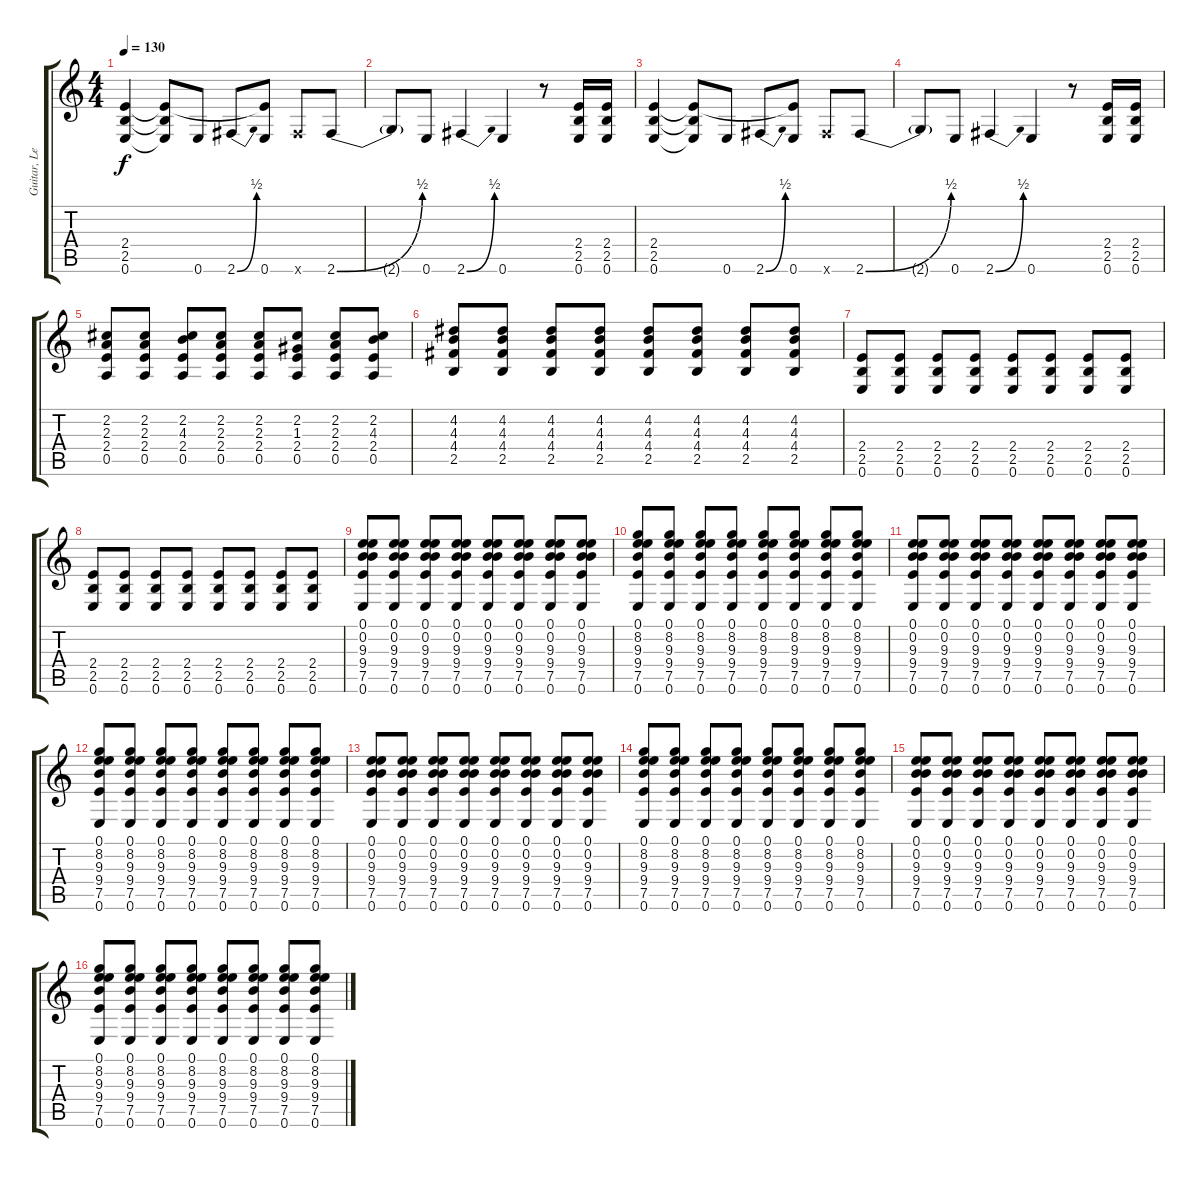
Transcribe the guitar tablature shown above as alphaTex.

\track ("Guitar, Lead" "Guitar, Le") {instrument distortionguitar}
\staff {score tabs}
\tuning (E4 B3 G3 D3 A2 E2) {hide}
\ts (4 4)
\tempo 130
\clef g2
\ks c
(2.4 2.5 0.6).4{dy f} (2.4{t} 2.5{t} 0.6{t}).8 0.6.8 2.6{be (bend 0 0 60 2)}.8 (2.4{t} 0.6).8 2.6{x}.8 2.6{be (bend 0 0 60 2)}.8 |
2.6{t}.8 0.6.8 2.6{be (bend 0 0 60 2)}.4 0.6.4 r.8 (2.4 2.5 0.6).16 (2.4 2.5 0.6).16 |
(2.4 2.5 0.6).4 (2.4{t} 2.5{t} 0.6{t}).8 0.6.8 2.6{be (bend 0 0 60 2)}.8 (2.4{t} 0.6).8 2.6{x}.8 2.6{be (bend 0 0 60 2)}.8 |
2.6{t}.8 0.6.8 2.6{be (bend 0 0 60 2)}.4 0.6.4 r.8 (2.4 2.5 0.6).16 (2.4 2.5 0.6).16 |
(2.2 2.3 2.4 0.5).8 (2.2 2.3 2.4 0.5).8 (2.2 4.3 2.4 0.5).8 (2.2 2.3 2.4 0.5).8 (2.2 2.3 2.4 0.5).8 (2.2 1.3 2.4 0.5).8 (2.2 2.3 2.4 0.5).8 (2.2 4.3 2.4 0.5).8 |
(4.2 4.3 4.4 2.5).8 (4.2 4.3 4.4 2.5).8 (4.2 4.3 4.4 2.5).8 (4.2 4.3 4.4 2.5).8 (4.2 4.3 4.4 2.5).8 (4.2 4.3 4.4 2.5).8 (4.2 4.3 4.4 2.5).8 (4.2 4.3 4.4 2.5).8 |
(2.4 2.5 0.6).8 (2.4 2.5 0.6).8 (2.4 2.5 0.6).8 (2.4 2.5 0.6).8 (2.4 2.5 0.6).8 (2.4 2.5 0.6).8 (2.4 2.5 0.6).8 (2.4 2.5 0.6).8 |
(2.4 2.5 0.6).8 (2.4 2.5 0.6).8 (2.4 2.5 0.6).8 (2.4 2.5 0.6).8 (2.4 2.5 0.6).8 (2.4 2.5 0.6).8 (2.4 2.5 0.6).8 (2.4 2.5 0.6).8 |
(0.1 0.2 9.3 9.4 7.5 0.6).8{volume 13} (0.1 0.2 9.3 9.4 7.5 0.6).8 (0.1 0.2 9.3 9.4 7.5 0.6).8 (0.1 0.2 9.3 9.4 7.5 0.6).8 (0.1 0.2 9.3 9.4 7.5 0.6).8 (0.1 0.2 9.3 9.4 7.5 0.6).8 (0.1 0.2 9.3 9.4 7.5 0.6).8 (0.1 0.2 9.3 9.4 7.5 0.6).8 |
(0.1 8.2 9.3 9.4 7.5 0.6).8 (0.1 8.2 9.3 9.4 7.5 0.6).8 (0.1 8.2 9.3 9.4 7.5 0.6).8 (0.1 8.2 9.3 9.4 7.5 0.6).8 (0.1 8.2 9.3 9.4 7.5 0.6).8 (0.1 8.2 9.3 9.4 7.5 0.6).8 (0.1 8.2 9.3 9.4 7.5 0.6).8 (0.1 8.2 9.3 9.4 7.5 0.6).8 |
(0.1 0.2 9.3 9.4 7.5 0.6).8 (0.1 0.2 9.3 9.4 7.5 0.6).8 (0.1 0.2 9.3 9.4 7.5 0.6).8 (0.1 0.2 9.3 9.4 7.5 0.6).8 (0.1 0.2 9.3 9.4 7.5 0.6).8 (0.1 0.2 9.3 9.4 7.5 0.6).8 (0.1 0.2 9.3 9.4 7.5 0.6).8 (0.1 0.2 9.3 9.4 7.5 0.6).8 |
(0.1 8.2 9.3 9.4 7.5 0.6).8 (0.1 8.2 9.3 9.4 7.5 0.6).8 (0.1 8.2 9.3 9.4 7.5 0.6).8 (0.1 8.2 9.3 9.4 7.5 0.6).8 (0.1 8.2 9.3 9.4 7.5 0.6).8 (0.1 8.2 9.3 9.4 7.5 0.6).8 (0.1 8.2 9.3 9.4 7.5 0.6).8 (0.1 8.2 9.3 9.4 7.5 0.6).8 |
(0.1 0.2 9.3 9.4 7.5 0.6).8{volume 13} (0.1 0.2 9.3 9.4 7.5 0.6).8 (0.1 0.2 9.3 9.4 7.5 0.6).8 (0.1 0.2 9.3 9.4 7.5 0.6).8 (0.1 0.2 9.3 9.4 7.5 0.6).8 (0.1 0.2 9.3 9.4 7.5 0.6).8 (0.1 0.2 9.3 9.4 7.5 0.6).8 (0.1 0.2 9.3 9.4 7.5 0.6).8 |
(0.1 8.2 9.3 9.4 7.5 0.6).8 (0.1 8.2 9.3 9.4 7.5 0.6).8 (0.1 8.2 9.3 9.4 7.5 0.6).8 (0.1 8.2 9.3 9.4 7.5 0.6).8 (0.1 8.2 9.3 9.4 7.5 0.6).8 (0.1 8.2 9.3 9.4 7.5 0.6).8 (0.1 8.2 9.3 9.4 7.5 0.6).8 (0.1 8.2 9.3 9.4 7.5 0.6).8 |
(0.1 0.2 9.3 9.4 7.5 0.6).8 (0.1 0.2 9.3 9.4 7.5 0.6).8 (0.1 0.2 9.3 9.4 7.5 0.6).8 (0.1 0.2 9.3 9.4 7.5 0.6).8 (0.1 0.2 9.3 9.4 7.5 0.6).8 (0.1 0.2 9.3 9.4 7.5 0.6).8 (0.1 0.2 9.3 9.4 7.5 0.6).8 (0.1 0.2 9.3 9.4 7.5 0.6).8 |
(0.1 8.2 9.3 9.4 7.5 0.6).8 (0.1 8.2 9.3 9.4 7.5 0.6).8 (0.1 8.2 9.3 9.4 7.5 0.6).8 (0.1 8.2 9.3 9.4 7.5 0.6).8 (0.1 8.2 9.3 9.4 7.5 0.6).8 (0.1 8.2 9.3 9.4 7.5 0.6).8 (0.1 8.2 9.3 9.4 7.5 0.6).8 (0.1 8.2 9.3 9.4 7.5 0.6).8
